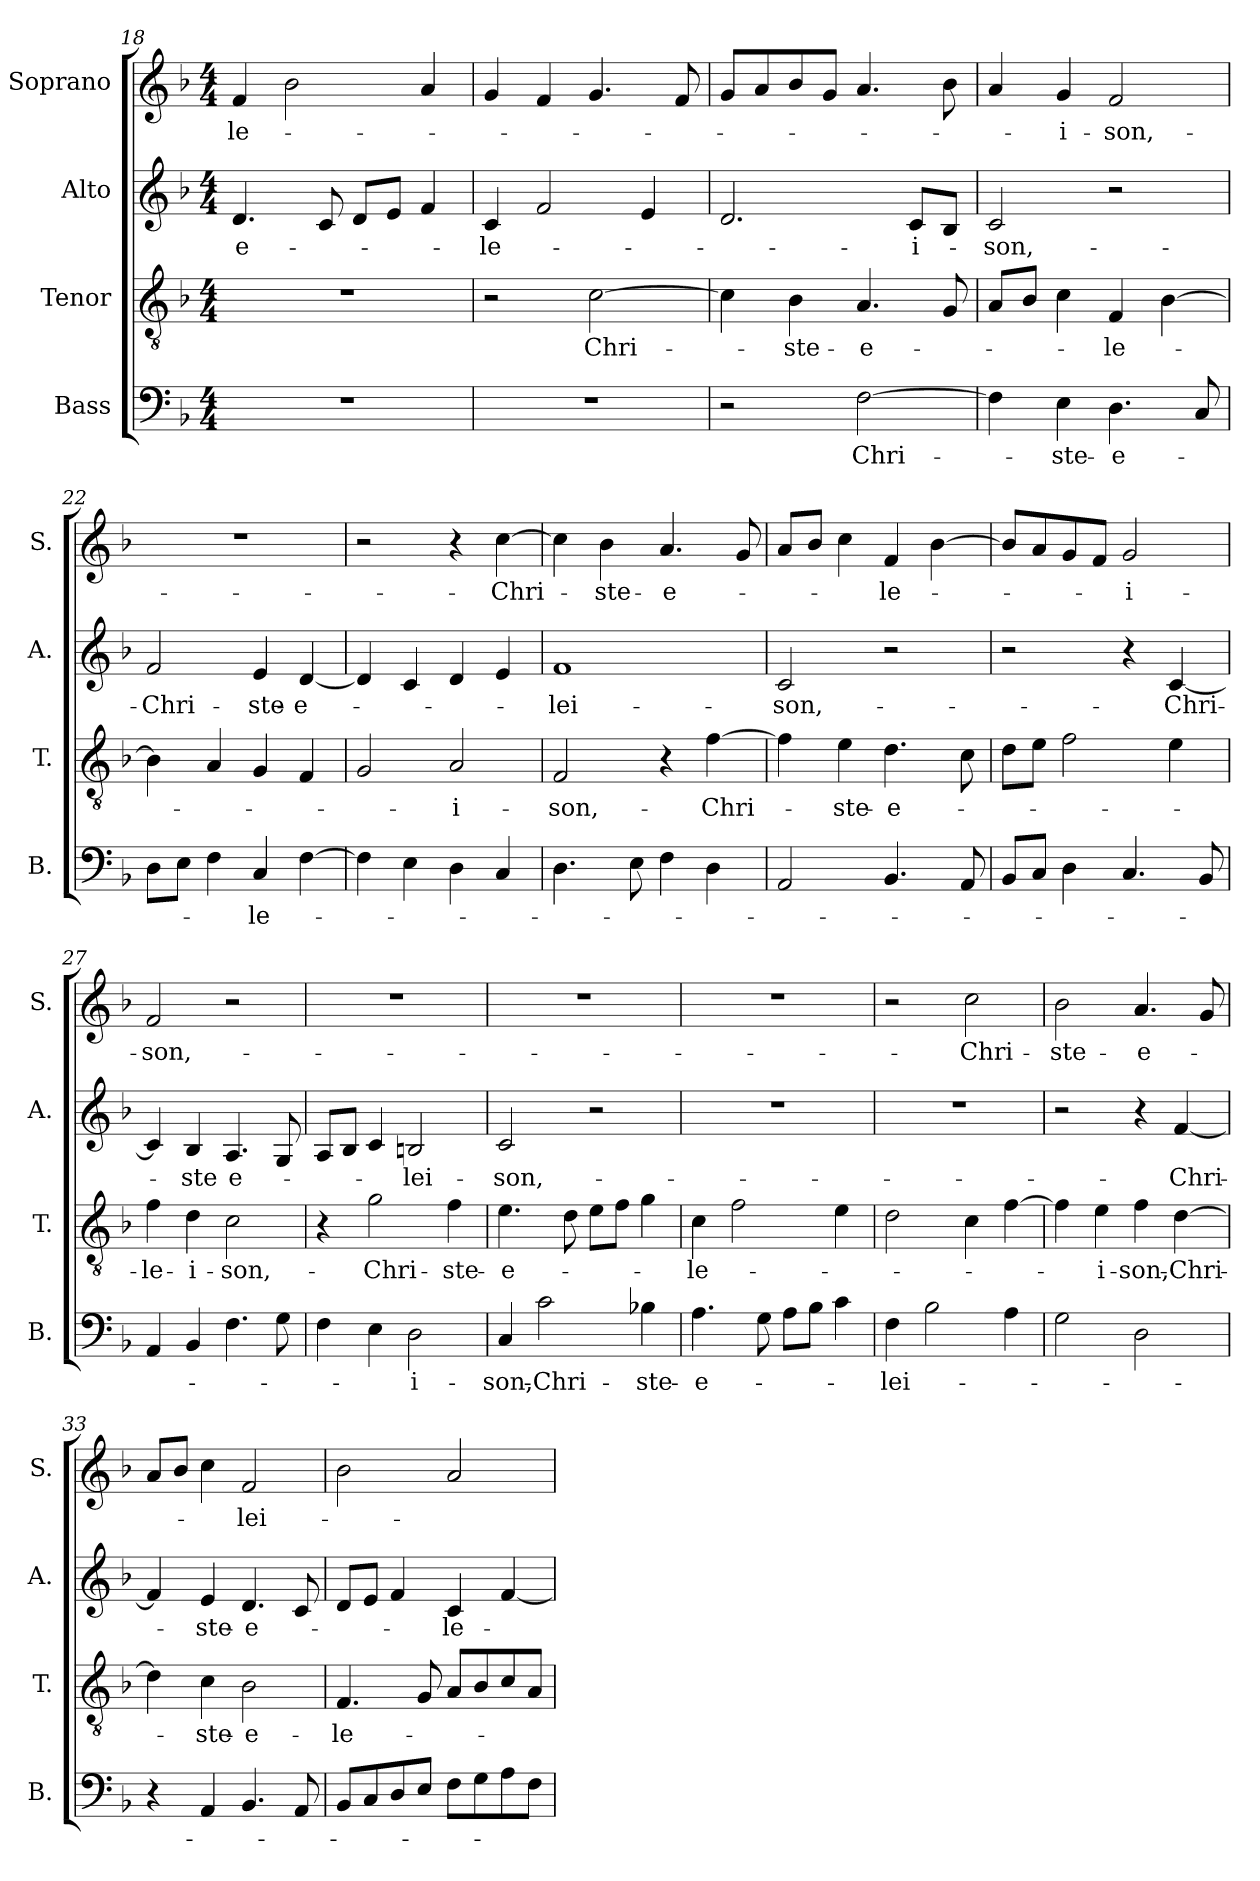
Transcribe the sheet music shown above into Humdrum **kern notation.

**kern	**text	**kern	**text	**kern	**text	**kern	**text
*part4	*part4	*part3	*part3	*part2	*part2	*part1	*part1
*staff4	*staff4	*staff3	*staff3	*staff2	*staff2	*staff1	*staff1
*I"Bass	*	*I"Tenor	*	*I"Alto	*	*I"Soprano	*
*I'B.	*	*I'T.	*	*I'A.	*	*I'S.	*
*clefF4	*	*clefGv2	*	*clefG2	*	*clefG2	*
*	*	*ITrd7c12	*	*	*	*	*
*k[b-]	*	*k[b-]	*	*k[b-]	*	*k[b-]	*
*F:	*	*F:	*	*F:	*	*F:	*
*M4/4	*	*M4/4	*	*M4/4	*	*M4/4	*
=18	=18	=18	=18	=18	=18	=18	=18
!	!	!	!	!	!LO:LY:b	!	!LO:LY:b
1r	.	1r	.	4.d/	-e-	4f/	-le-
.	.	.	.	.	.	2b-\	.
.	.	.	.	8c/	.	.	.
.	.	.	.	8d/L	.	.	.
.	.	.	.	8e/J	.	.	.
.	.	.	.	4f/	.	4a/	.
=19	=19	=19	=19	=19	=19	=19	=19
!	!	!	!	!	!LO:LY:b	!	!
1r	.	2r	.	4c/	-le-	4g/	.
.	.	.	.	2f/	.	4f/	.
!	!	!	!LO:LY:b	!	!	!	!
.	.	[2C\	-Chri-	.	.	4.g/	.
.	.	.	.	4e/	.	.	.
.	.	.	.	.	.	8f/	.
=20	=20	=20	=20	=20	=20	=20	=20
2r	.	4C\]	.	2.d/	.	8g/L	.
.	.	.	.	.	.	8a/	.
!	!	!	!LO:LY:b	!	!	!	!
.	.	4BB-\	-ste-	.	.	8b-/	.
.	.	.	.	.	.	8g/J	.
!	!LO:LY:b	!	!LO:LY:b	!	!	!	!
[2F\	-Chri-	4.AA/	-e-	.	.	4.a/	.
!	!	!	!	!	!LO:LY:b	!	!
.	.	.	.	8c/L	-i-	.	.
.	.	8GG/	.	8B-/J	.	8b-\	.
=21	=21	=21	=21	=21	=21	=21	=21
!	!	!	!	!	!LO:LY:b	!	!
4F\]	.	8AA/L	.	2c/	-son,-	4a/	.
.	.	8BB-/J	.	.	.	.	.
!	!LO:LY:b	!	!	!	!	!	!LO:LY:b
4E\	-ste-	4C\	.	.	.	4g/	-i-
!	!LO:LY:b	!	!LO:LY:b	!	!	!	!LO:LY:b
4.D\	-e-	4FF/	-le-	2r	.	2f/	-son,-
.	.	[4BB-\	.	.	.	.	.
8C/	.	.	.	.	.	.	.
!!LO:LB:g=z
=22	=22	=22	=22	=22	=22	=22	=22
!	!	!	!	!	!LO:LY:b	!	!
8D\L	.	4BB-\]	.	2f/	-Chri-	1r	.
8E\J	.	.	.	.	.	.	.
4F\	.	4AA/	.	.	.	.	.
!	!LO:LY:b	!	!	!	!LO:LY:b	!	!
4C/	-le-	4GG/	.	4e/	-ste-	.	.
!	!	!	!	!	!LO:LY:b	!	!
[4F\	.	4FF/	.	[4d/	-e-	.	.
=23	=23	=23	=23	=23	=23	=23	=23
4F\]	.	2GG/	.	4d/]	.	2r	.
4E\	.	.	.	4c/	.	.	.
!	!	!	!LO:LY:b	!	!	!	!
4D\	.	2AA/	-i-	4d/	.	4r	.
!	!	!	!	!	!	!	!LO:LY:b
4C/	.	.	.	4e/	.	[4cc\	-Chri-
=24	=24	=24	=24	=24	=24	=24	=24
!	!	!	!LO:LY:b	!	!LO:LY:b	!	!
4.D\	.	2FF/	-son,-	1f	-lei-	4cc\]	.
!	!	!	!	!	!	!	!LO:LY:b
.	.	.	.	.	.	4b-\	-ste-
8E\	.	.	.	.	.	.	.
!	!	!	!	!	!	!	!LO:LY:b
4F\	.	4r	.	.	.	4.a/	-e-
!	!	!	!LO:LY:b	!	!	!	!
4D\	.	[4F\	-Chri-	.	.	.	.
.	.	.	.	.	.	8g/	.
=25	=25	=25	=25	=25	=25	=25	=25
!	!	!	!	!	!LO:LY:b	!	!
2AA/	.	4F\]	.	2c/	-son,-	8a/L	.
.	.	.	.	.	.	8b-/J	.
!	!	!	!LO:LY:b	!	!	!	!
.	.	4E\	-ste-	.	.	4cc\	.
!	!	!	!LO:LY:b	!	!	!	!LO:LY:b
4.BB-/	.	4.D\	-e-	2r	.	4f/	-le-
.	.	.	.	.	.	[4b-\	.
8AA/	.	8C\	.	.	.	.	.
=26	=26	=26	=26	=26	=26	=26	=26
8BB-/L	.	8D\L	.	2r	.	8b-/L]	.
8C/J	.	8E\J	.	.	.	8a/	.
4D\	.	2F\	.	.	.	8g/	.
.	.	.	.	.	.	8f/J	.
!	!	!	!	!	!	!	!LO:LY:b
4.C/	.	.	.	4r	.	2g/	-i-
!	!	!	!	!	!LO:LY:b	!	!
.	.	4E\	.	[4c/	-Chri-	.	.
8BB-/	.	.	.	.	.	.	.
!!LO:LB:g=z
=27	=27	=27	=27	=27	=27	=27	=27
!	!	!	!LO:LY:b	!	!	!	!LO:LY:b
4AA/	.	4F\	-le-	4c/]	.	2f/	-son,-
!	!	!	!LO:LY:b	!	!LO:LY:b	!	!
4BB-/	.	4D\	-i-	4B-/	-ste	.	.
!	!	!	!LO:LY:b	!	!LO:LY:b	!	!
4.F\	.	2C\	-son,-	4.A/	e-	2r	.
8G\	.	.	.	8G/	.	.	.
=28	=28	=28	=28	=28	=28	=28	=28
4F\	.	4r	.	8A/L	.	1r	.
.	.	.	.	8B-/J	.	.	.
!	!	!	!LO:LY:b	!	!	!	!
4E\	.	2G\	-Chri-	4c/	.	.	.
!	!LO:LY:b	!	!	!	!LO:LY:b	!	!
2D\	-i-	.	.	2Bn/	-lei-	.	.
!	!	!	!LO:LY:b	!	!	!	!
.	.	4F\	-ste-	.	.	.	.
=29	=29	=29	=29	=29	=29	=29	=29
!	!LO:LY:b	!	!LO:LY:b	!	!LO:LY:b	!	!
4C/	-son,-	4.E\	-e-	2c/	-son,-	1r	.
!	!LO:LY:b	!	!	!	!	!	!
2c\	-Chri-	.	.	.	.	.	.
.	.	8D\	.	.	.	.	.
.	.	8E\L	.	2r	.	.	.
.	.	8F\J	.	.	.	.	.
!	!LO:LY:b	!	!	!	!	!	!
4B-X\	-ste-	4G\	.	.	.	.	.
=30	=30	=30	=30	=30	=30	=30	=30
!	!LO:LY:b	!	!LO:LY:b	!	!	!	!
4.A\	-e-	4C\	-le-	1r	.	1r	.
.	.	2F\	.	.	.	.	.
8G\	.	.	.	.	.	.	.
8A\L	.	.	.	.	.	.	.
8B-\J	.	.	.	.	.	.	.
4c\	.	4E\	.	.	.	.	.
=31	=31	=31	=31	=31	=31	=31	=31
!	!LO:LY:b	!	!	!	!	!	!
4F\	-lei-	2D\	.	1r	.	2r	.
2B-\	.	.	.	.	.	.	.
!	!	!	!	!	!	!	!LO:LY:b
.	.	4C\	.	.	.	2cc\	-Chri-
4A\	.	[4F\	.	.	.	.	.
!!LO:PB:g=z
=32	=32	=32	=32	=32	=32	=32	=32
!	!	!	!	!	!	!	!LO:LY:b
2G\	.	4F\]	.	2r	.	2b-\	-ste-
!	!	!	!LO:LY:b	!	!	!	!
.	.	4E\	-i-	.	.	.	.
!	!	!	!LO:LY:b	!	!	!	!LO:LY:b
2D\	.	4F\	-son,-	4r	.	4.a/	-e-
!	!	!	!LO:LY:b	!	!LO:LY:b	!	!
.	.	[4D\	-Chri-	[4f/	-Chri-	.	.
.	.	.	.	.	.	8g/	.
=33	=33	=33	=33	=33	=33	=33	=33
4r	.	4D\]	.	4f/]	.	8a/L	.
.	.	.	.	.	.	8b-/J	.
!	!	!	!LO:LY:b	!	!LO:LY:b	!	!
4AA/	.	4C\	-ste-	4e/	-ste-	4cc\	.
!	!	!	!LO:LY:b	!	!LO:LY:b	!	!LO:LY:b
4.BB-/	.	2BB-\	-e-	4.d/	-e-	2f/	-lei-
8AA/	.	.	.	8c/	.	.	.
=34	=34	=34	=34	=34	=34	=34	=34
!	!	!	!LO:LY:b	!	!	!	!
8BB-/L	.	4.FF/	-le-	8d/L	.	2b-\	.
8C/	.	.	.	8e/J	.	.	.
8D/	.	.	.	4f/	.	.	.
8E/J	.	8GG/	.	.	.	.	.
!	!	!	!	!	!LO:LY:b	!	!
8F\L	.	8AA/L	.	4c/	-le-	2a/	.
8G\	.	8BB-/	.	.	.	.	.
8A\	.	8C/	.	[4f/	.	.	.
8F\J	.	8AA/J	.	.	.	.	.
=	=	=	=	=	=	=	=
*-	*-	*-	*-	*-	*-	*-	*-
